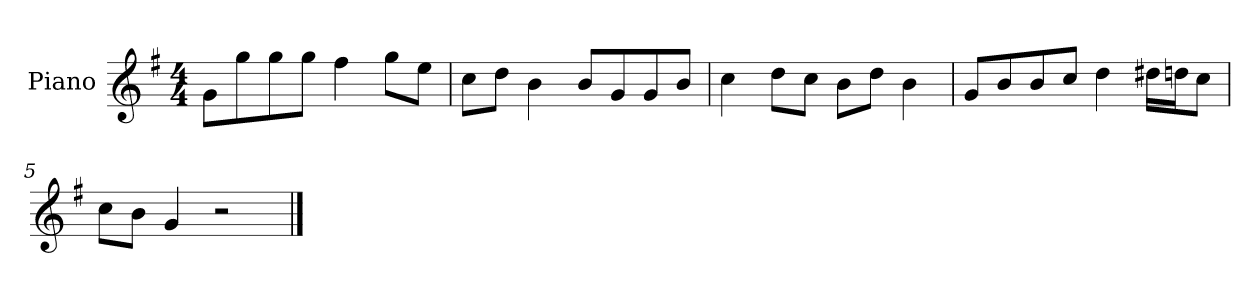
**kern
*part1
*staff1
*I"Piano
*I'P-no
*clefG2
*k[f#]
*M4/4
*MM90
=1
8g\L
8gg\
8gg\
8gg\J
4ff#\
8gg\L
8ee\J
=2
8cc\L
8dd\J
4b\
8b/L
8g/
8g/
8b/J
=3
4cc\
8dd\L
8cc\J
8b\L
8dd\J
4b\
=4
8g/L
8b/
8b/
8cc/J
4dd\
16dd#X\LL
16ddn\J
8cc\J
=5
8cc\L
8b\J
4g/
2r
==
*-
